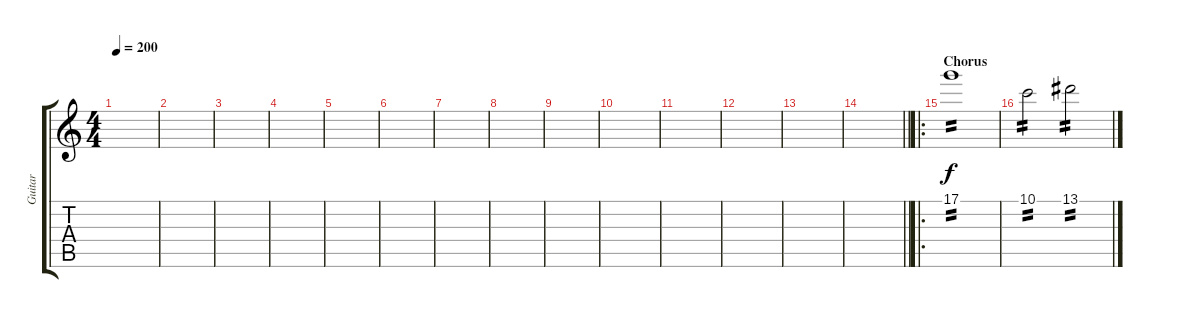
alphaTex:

\track ("Guitar" "Guitar") {instrument distortionguitar}
\staff {score tabs}
\tuning (D4 A3 F3 C3 G2 C2) {hide}
\ts (4 4)
\tempo 200
\clef g2
\ks c
|
|
|
|
|
|
|
|
|
|
|
|
|
\barLineRight lightlight
|
\ro
\section ("" "Chorus")
17.1.1{tp 2 volume 16 balance 8} |
10.1.2{tp 2} 13.1.2{tp 2}
